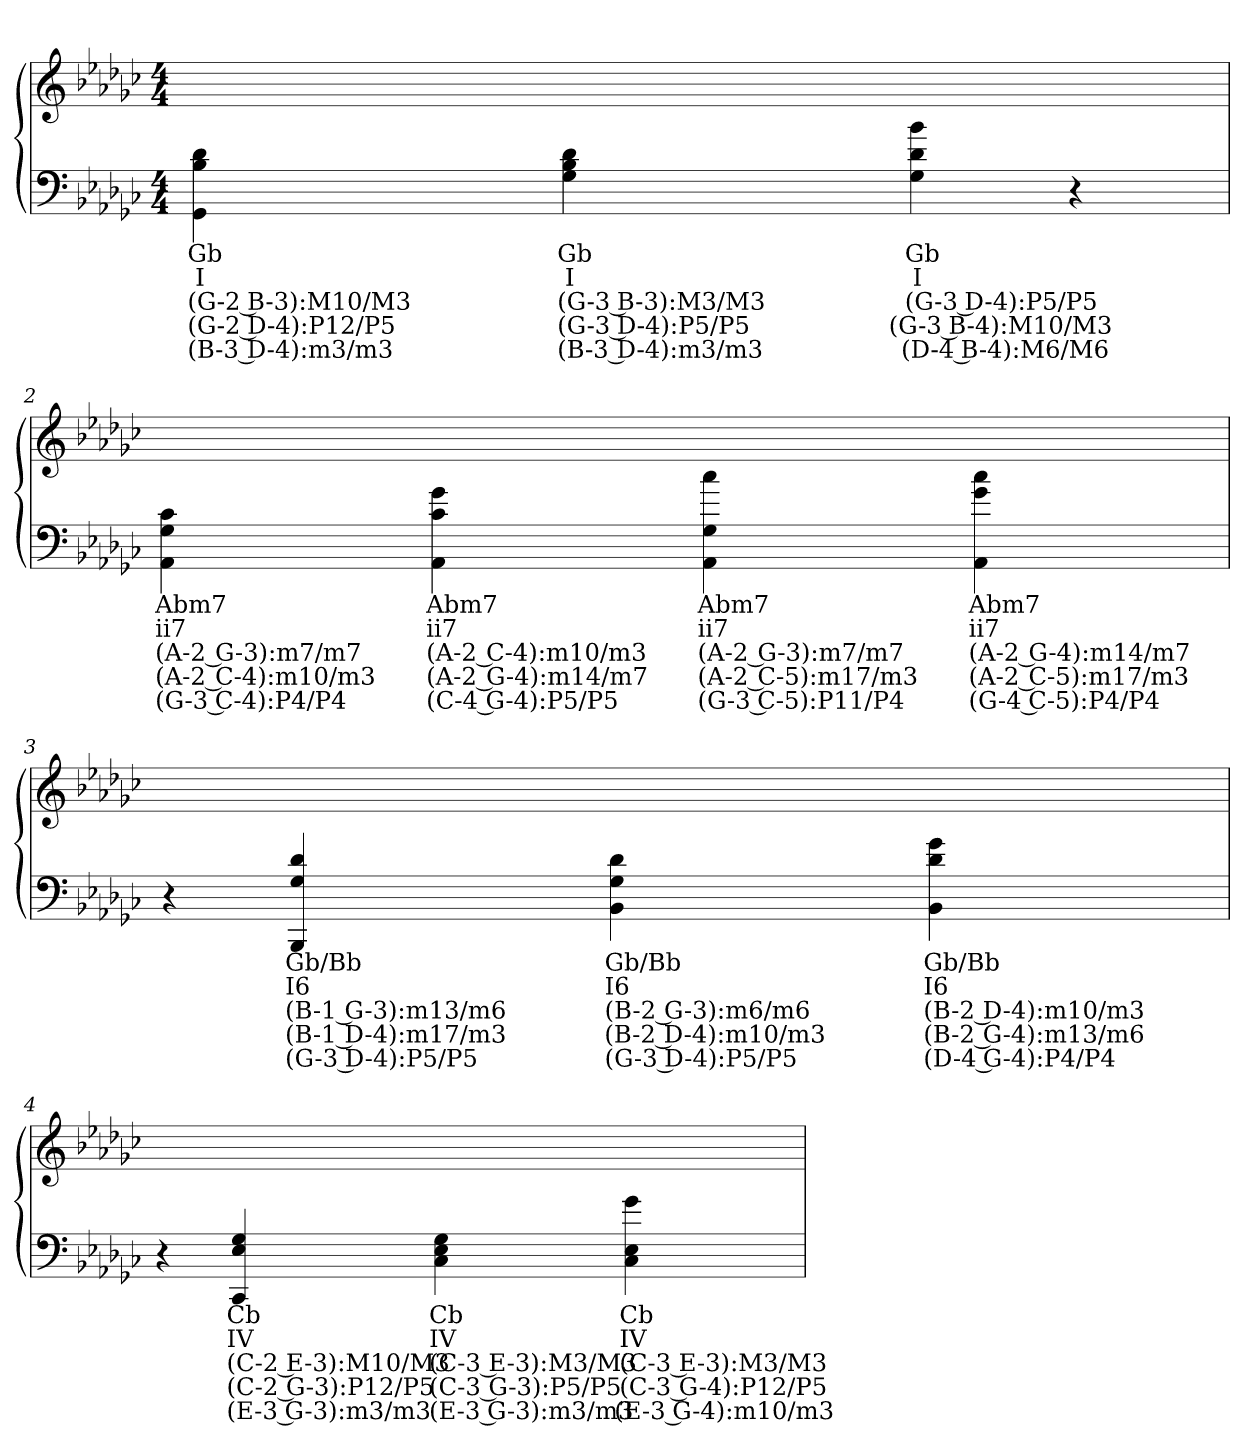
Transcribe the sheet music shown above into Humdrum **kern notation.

**kern	**text	**text	**text	**text	**text	**kern
*part2	*part2	*part2	*part2	*part2	*part2	*part1
*staff2	*staff2	*staff2	*staff2	*staff2	*staff2	*staff1
*clefF4	*	*	*	*	*	*clefG2
*k[b-e-a-d-g-c-]	*	*	*	*	*	*k[b-e-a-d-g-c-]
*G-:	*	*	*	*	*	*G-:
*M4/4	*	*	*	*	*	*M4/4
*MM60	*	*	*	*	*	*MM60
=1	=1	=1	=1	=1	=1	=1
4GG- 4B- 4d-	Gb	I	(G-2 B-3):M10/M3	(G-2 D-4):P12/P5	(B-3 D-4):m3/m3	1ryy
4G- 4B- 4d-	Gb	I	(G-3 B-3):M3/M3	(G-3 D-4):P5/P5	(B-3 D-4):m3/m3	.
4G- 4d- 4b-	Gb	I	(G-3 D-4):P5/P5	(G-3 B-4):M10/M3	(D-4 B-4):M6/M6	.
4r	.	.	.	.	.	.
=2	=2	=2	=2	=2	=2	=2
4AA- 4G- 4c-	Abm7	ii7	(A-2 G-3):m7/m7	(A-2 C-4):m10/m3	(G-3 C-4):P4/P4	1ryy
4AA- 4c- 4g-	Abm7	ii7	(A-2 C-4):m10/m3	(A-2 G-4):m14/m7	(C-4 G-4):P5/P5	.
4AA- 4G- 4cc-	Abm7	ii7	(A-2 G-3):m7/m7	(A-2 C-5):m17/m3	(G-3 C-5):P11/P4	.
4AA- 4g- 4cc-	Abm7	ii7	(A-2 G-4):m14/m7	(A-2 C-5):m17/m3	(G-4 C-5):P4/P4	.
=3	=3	=3	=3	=3	=3	=3
4r	.	.	.	.	.	1ryy
4BBB- 4G- 4d-	Gb/Bb	I6	(B-1 G-3):m13/m6	(B-1 D-4):m17/m3	(G-3 D-4):P5/P5	.
4BB- 4G- 4d-	Gb/Bb	I6	(B-2 G-3):m6/m6	(B-2 D-4):m10/m3	(G-3 D-4):P5/P5	.
4BB- 4d- 4g-	Gb/Bb	I6	(B-2 D-4):m10/m3	(B-2 G-4):m13/m6	(D-4 G-4):P4/P4	.
=4	=4	=4	=4	=4	=4	=4
4r	.	.	.	.	.	1ryy
4CC- 4E- 4G-	Cb	IV	(C-2 E-3):M10/M3	(C-2 G-3):P12/P5	(E-3 G-3):m3/m3	.
4C- 4E- 4G-	Cb	IV	(C-3 E-3):M3/M3	(C-3 G-3):P5/P5	(E-3 G-3):m3/m3	.
4C- 4E- 4g-	Cb	IV	(C-3 E-3):M3/M3	(C-3 G-4):P12/P5	(E-3 G-4):m10/m3	.
=	=	=	=	=	=	=
*-	*-	*-	*-	*-	*-	*-
